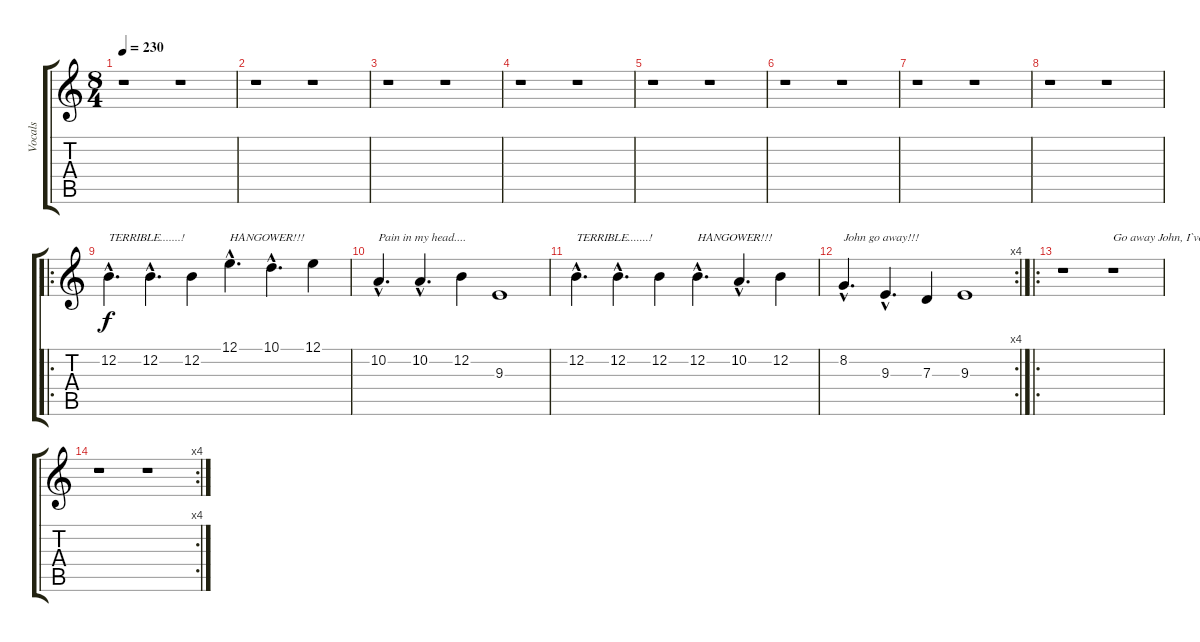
\track ("Vocals" "Vocals") {instrument choiraahs}
\staff {score tabs}
\tuning (E4 B3 G3 D3 A2 E2) {hide}
\ts (8 4)
\tempo 230
\clef g2
\ks c
r.1{dy f} r.1 |
r.1 r.1 |
r.1 r.1 |
r.1 r.1 |
r.1 r.1 |
r.1 r.1 |
r.1 r.1 |
r.1 r.1 |
\ro
12.2{hac}.4{d txt "TERRIBLE.......!"} 12.2{hac}.4{d} 12.2.4 12.1{hac}.4{d txt "HANGOWER!!!"} 10.1{hac}.4{d} 12.1.4 |
10.2{hac}.4{d txt "Pain in my head...."} 10.2{hac}.4{d} 12.2.4 9.3.1 |
12.2{hac}.4{d txt "TERRIBLE.......!"} 12.2{hac}.4{d} 12.2.4 12.2{hac}.4{d txt "HANGOWER!!!"} 10.2{hac}.4{d} 12.2.4 |
\rc 4
8.2{hac}.4{d txt "John go away!!!"} 9.3{hac}.4{d} 7.3.4 9.3.1 |
\ro
r.1 r.1{txt "Go away John, I`ve got hangower......oh my head!"} |
\rc 4
r.1 r.1
